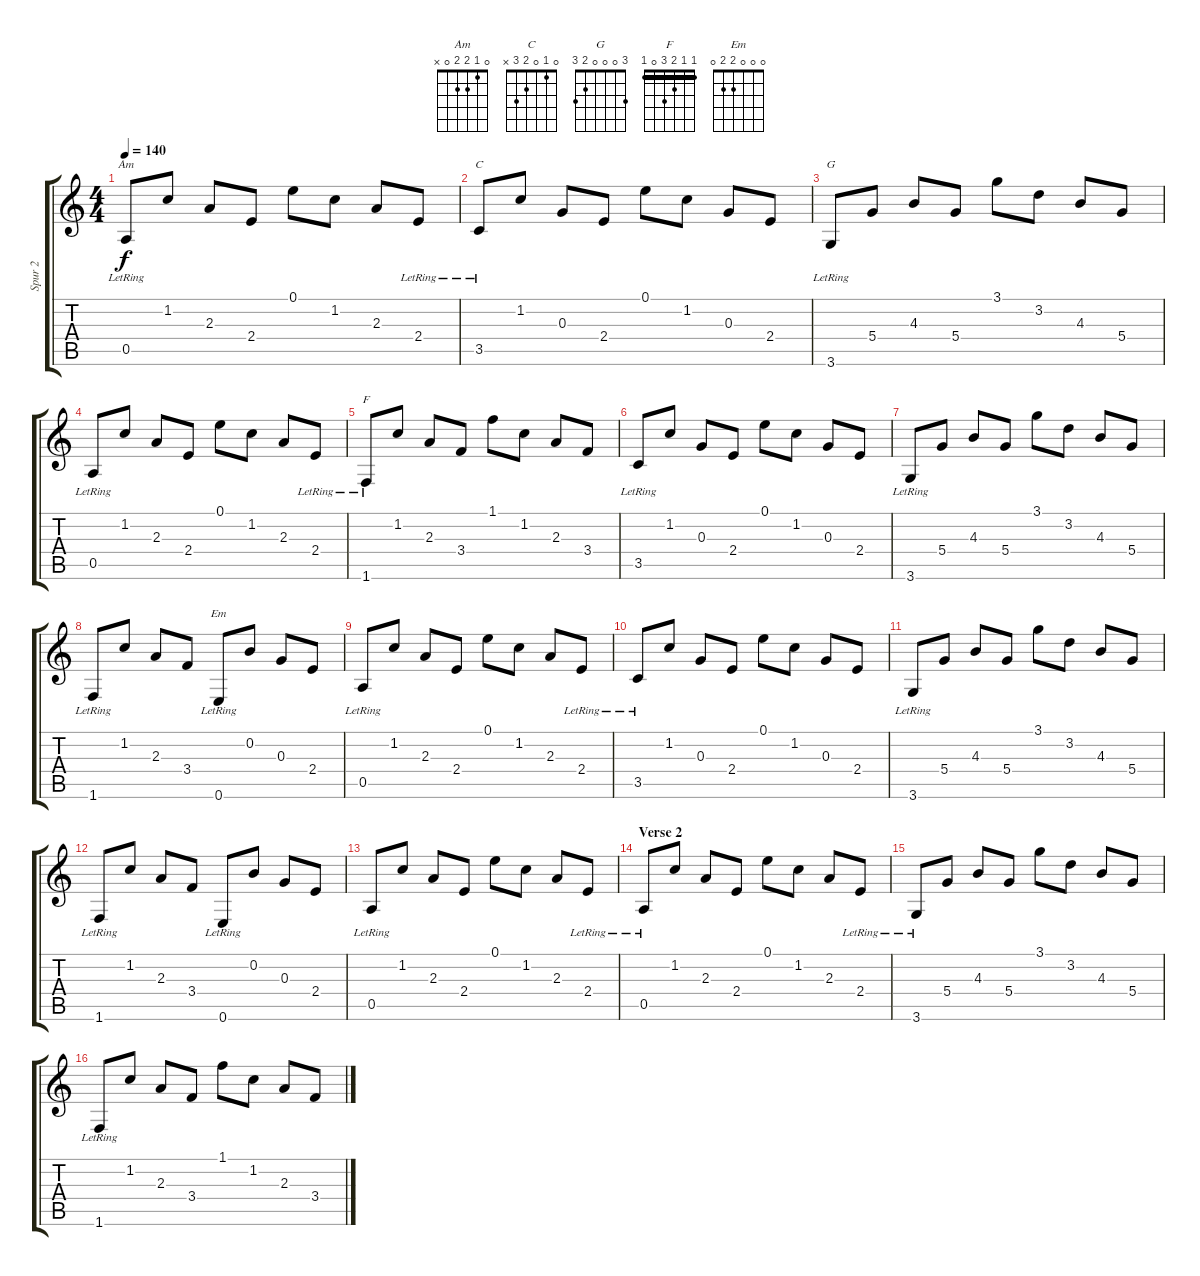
\track ("Spur 2" "Spur 2") {instrument acousticguitarnylon}
\staff {score tabs}
\tuning (E4 B3 G3 D3 A2 E2) {hide}
\chord ("Am" 0 1 2 2 0 x)
\chord ("C" 0 1 0 2 3 x)
\chord ("G" 3 0 0 0 2 3)
\chord ("F" 1 1 2 3 0 1) {barre 1}
\chord ("Em" 0 0 0 2 2 0)
\ts (4 4)
\tempo 140
\clef g2
\ks c
0.5{lr}.8{ch "Am" dy f} 1.2.8 2.3.8 2.4.8 0.1.8 1.2.8 2.3.8 2.4{lr}.8 |
3.5{lr}.8{ch "C"} 1.2.8 0.3.8 2.4.8 0.1.8 1.2.8 0.3.8 2.4.8 |
3.6{lr}.8{ch "G"} 5.4.8 4.3.8 5.4.8 3.1.8 3.2.8 4.3.8 5.4.8 |
0.5{lr}.8 1.2.8 2.3.8 2.4.8 0.1.8 1.2.8 2.3.8 2.4{lr}.8 |
1.6{lr}.8{ch "F"} 1.2.8 2.3.8 3.4.8 1.1.8 1.2.8 2.3.8 3.4.8 |
3.5{lr}.8 1.2.8 0.3.8 2.4.8 0.1.8 1.2.8 0.3.8 2.4.8 |
3.6{lr}.8 5.4.8 4.3.8 5.4.8 3.1.8 3.2.8 4.3.8 5.4.8 |
1.6{lr}.8 1.2.8 2.3.8 3.4.8 0.6{lr}.8{ch "Em"} 0.2.8 0.3.8 2.4.8 |
0.5{lr}.8 1.2.8 2.3.8 2.4.8 0.1.8 1.2.8 2.3.8 2.4{lr}.8 |
3.5{lr}.8 1.2.8 0.3.8 2.4.8 0.1.8 1.2.8 0.3.8 2.4.8 |
3.6{lr}.8 5.4.8 4.3.8 5.4.8 3.1.8 3.2.8 4.3.8 5.4.8 |
1.6{lr}.8 1.2.8 2.3.8 3.4.8 0.6{lr}.8 0.2.8 0.3.8 2.4.8 |
0.5{lr}.8 1.2.8 2.3.8 2.4.8 0.1.8 1.2.8 2.3.8 2.4{lr}.8 |
\section ("" "Verse 2")
0.5{lr}.8 1.2.8 2.3.8 2.4.8 0.1.8 1.2.8 2.3.8 2.4{lr}.8 |
3.6{lr}.8 5.4.8 4.3.8 5.4.8 3.1.8 3.2.8 4.3.8 5.4.8 |
1.6{lr}.8 1.2.8 2.3.8 3.4.8 1.1.8 1.2.8 2.3.8 3.4.8
